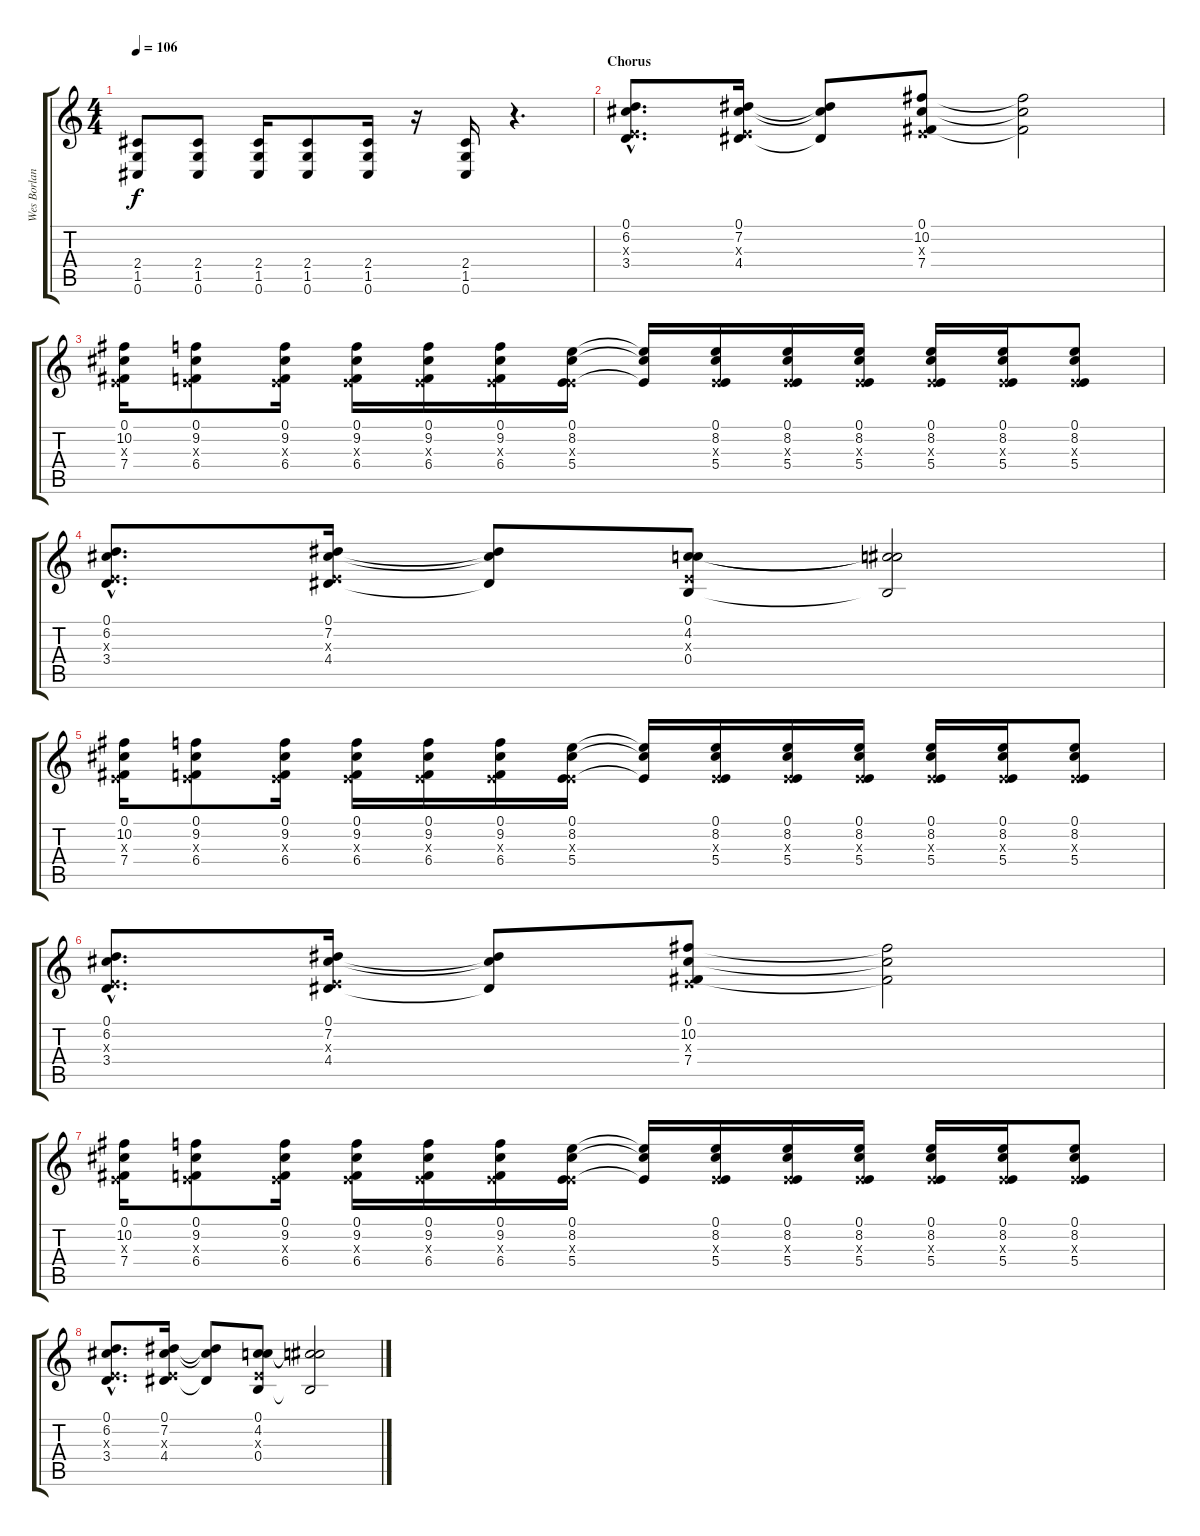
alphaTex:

\track ("Wes Borland" "Wes Borlan") {instrument distortionguitar}
\staff {score tabs}
\tuning (Db4 Ab3 E3 B2 Gb2 Db2) {hide}
\ts (4 4)
\tempo 106
\clef g2
\ks c
(2.4 1.5 0.6).8{dy f} (2.4 1.5 0.6).8 (2.4 1.5 0.6).16 (2.4 1.5 0.6).8 (2.4 1.5 0.6).16 r.16 (2.4 1.5 0.6).16 r.4{d} |
\section ("" "Chorus")
(0.1{hac} 6.2{hac} 0.3{hac x} 3.4{hac}).8{d} (0.1 7.2 0.3{x} 4.4).16 (0.1{t} 7.2{t} 4.4{t}).8 (0.1 10.2 0.3{x} 7.4).8 (0.1{t} 10.2{t} 7.4{t}).2 |
(0.1 10.2 0.3{x} 7.4).16 (0.1 9.2 0.3{x} 6.4).8 (0.1 9.2 0.3{x} 6.4).16 (0.1 9.2 0.3{x} 6.4).16 (0.1 9.2 0.3{x} 6.4).16 (0.1 9.2 0.3{x} 6.4).16 (0.1 8.2 0.3{x} 5.4).16 (0.1{t} 8.2{t} 5.4{t}).16 (0.1 8.2 0.3{x} 5.4).16 (0.1 8.2 0.3{x} 5.4).16 (0.1 8.2 0.3{x} 5.4).16 (0.1 8.2 0.3{x} 5.4).16 (0.1 8.2 0.3{x} 5.4).16 (0.1 8.2 0.3{x} 5.4).8 |
(0.1{hac} 6.2{hac} 0.3{hac x} 3.4{hac}).8{d} (0.1 7.2 0.3{x} 4.4).16 (0.1{t} 7.2{t} 4.4{t}).8 (0.1 4.2 0.3{x} 0.4).8 (0.1{t} 4.2{t} 0.4{t}).2 |
(0.1 10.2 0.3{x} 7.4).16 (0.1 9.2 0.3{x} 6.4).8 (0.1 9.2 0.3{x} 6.4).16 (0.1 9.2 0.3{x} 6.4).16 (0.1 9.2 0.3{x} 6.4).16 (0.1 9.2 0.3{x} 6.4).16 (0.1 8.2 0.3{x} 5.4).16 (0.1{t} 8.2{t} 5.4{t}).16 (0.1 8.2 0.3{x} 5.4).16 (0.1 8.2 0.3{x} 5.4).16 (0.1 8.2 0.3{x} 5.4).16 (0.1 8.2 0.3{x} 5.4).16 (0.1 8.2 0.3{x} 5.4).16 (0.1 8.2 0.3{x} 5.4).8 |
(0.1{hac} 6.2{hac} 0.3{hac x} 3.4{hac}).8{d} (0.1 7.2 0.3{x} 4.4).16 (0.1{t} 7.2{t} 4.4{t}).8 (0.1 10.2 0.3{x} 7.4).8 (0.1{t} 10.2{t} 7.4{t}).2 |
(0.1 10.2 0.3{x} 7.4).16 (0.1 9.2 0.3{x} 6.4).8 (0.1 9.2 0.3{x} 6.4).16 (0.1 9.2 0.3{x} 6.4).16 (0.1 9.2 0.3{x} 6.4).16 (0.1 9.2 0.3{x} 6.4).16 (0.1 8.2 0.3{x} 5.4).16 (0.1{t} 8.2{t} 5.4{t}).16 (0.1 8.2 0.3{x} 5.4).16 (0.1 8.2 0.3{x} 5.4).16 (0.1 8.2 0.3{x} 5.4).16 (0.1 8.2 0.3{x} 5.4).16 (0.1 8.2 0.3{x} 5.4).16 (0.1 8.2 0.3{x} 5.4).8 |
(0.1{hac} 6.2{hac} 0.3{hac x} 3.4{hac}).8{d} (0.1 7.2 0.3{x} 4.4).16 (0.1{t} 7.2{t} 4.4{t}).8 (0.1 4.2 0.3{x} 0.4).8 (0.1{t} 4.2{t} 0.4{t}).2
